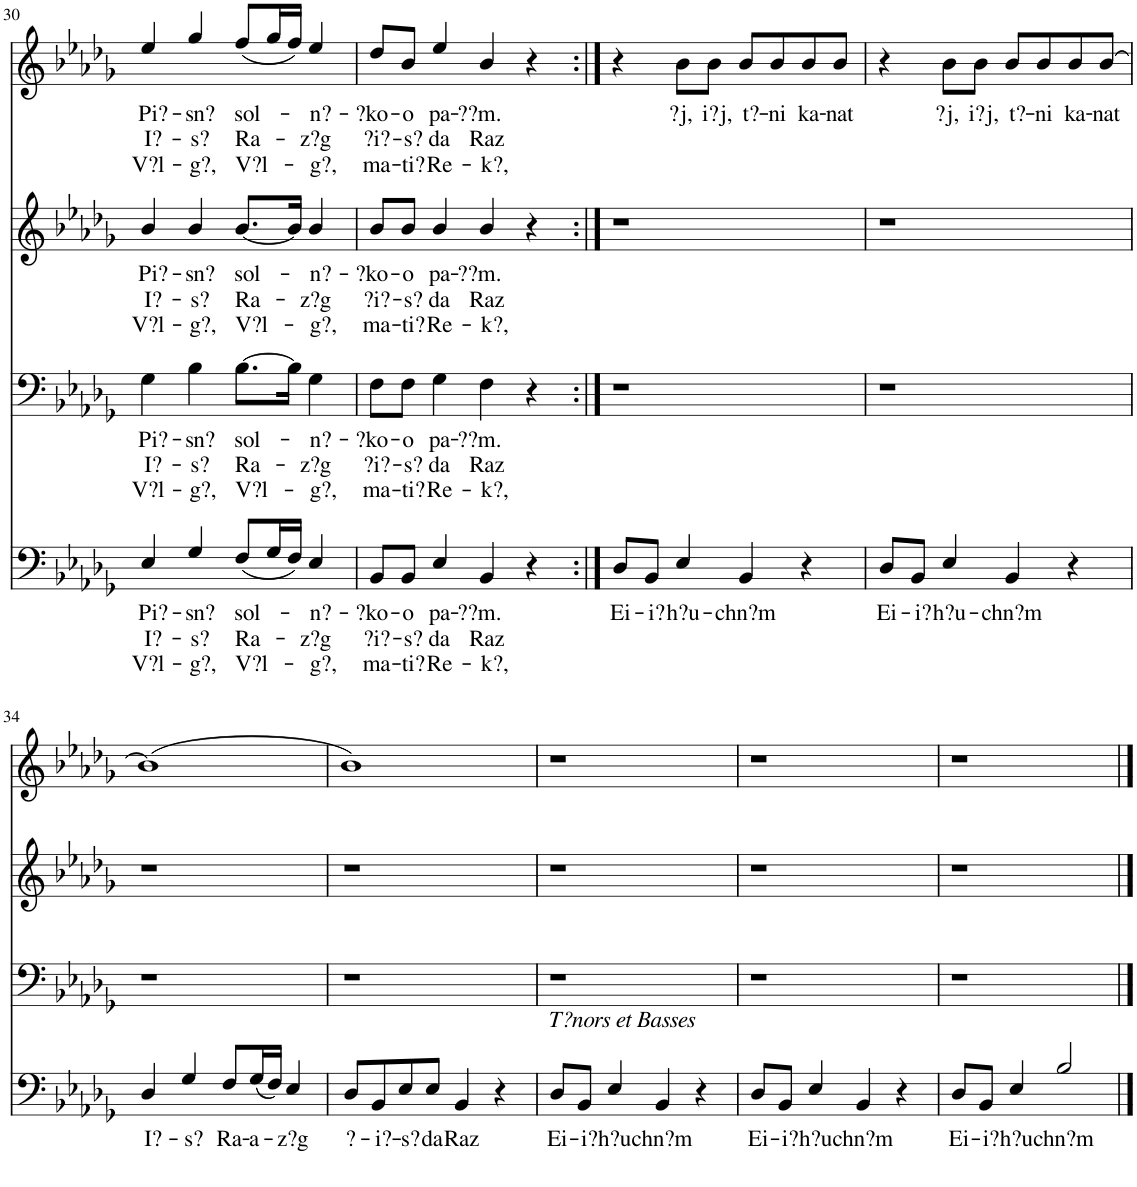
**kern	**text	**text	**text	**kern	**text	**text	**text	**kern	**text	**text	**text	**kern	**text	**text	**text
*part4	*part4	*part4	*part4	*part3	*part3	*part3	*part3	*part2	*part2	*part2	*part2	*part1	*part1	*part1	*part1
*staff4	*staff4	*staff4	*staff4	*staff3	*staff3	*staff3	*staff3	*staff2	*staff2	*staff2	*staff2	*staff1	*staff1	*staff1	*staff1
*I"Basse2	*	*	*	*I"Basse1	*	*	*	*I"T?nor 2	*	*	*	*I"T?nor 1	*	*	*
!!LO:PB:g=z
*clefF4	*	*	*	*clefF4	*	*	*	*clefG2	*	*	*	*clefG2	*	*	*
*	*	*	*	*Trd1c2	*	*	*	*	*	*	*	*	*	*	*
*k[b-e-a-d-g-]	*	*	*	*k[b-e-a-d-g-]	*	*	*	*k[b-e-a-d-g-]	*	*	*	*k[b-e-a-d-g-]	*	*	*
*M4/4	*	*	*	*M4/4	*	*	*	*M4/4	*	*	*	*	*	*	*
*met(c)	*	*	*	*met(c)	*	*	*	*met(c)	*	*	*	*	*	*	*
=30	=30	=30	=30	=30	=30	=30	=30	=30	=30	=30	=30	=30	=30	=30	=30
!	!LO:LY:b	!LO:LY:b	!LO:LY:b	!	!LO:LY:b	!LO:LY:b	!LO:LY:b	!	!LO:LY:b	!LO:LY:b	!LO:LY:b	!	!LO:LY:b	!LO:LY:b	!LO:LY:b
4E-/	Pi?-	I?-	V?l-	4G-\	Pi?-	I?-	V?l-	4b-/	Pi?-	I?-	V?l-	4ee-/	Pi?-	I?-	V?l-
!	!LO:LY:b	!LO:LY:b	!LO:LY:b	!	!LO:LY:b	!LO:LY:b	!LO:LY:b	!	!LO:LY:b	!LO:LY:b	!LO:LY:b	!	!LO:LY:b	!LO:LY:b	!LO:LY:b
4G-/	-sn?	-s?	-g?,	4B-\	-sn?	-s?	-g?,	4b-/	-sn?	-s?	-g?,	4gg-/	-sn?	-s?	-g?,
!	!LO:LY:b	!LO:LY:b	!LO:LY:b	!	!LO:LY:b	!LO:LY:b	!LO:LY:b	!	!LO:LY:b	!LO:LY:b	!LO:LY:b	!	!LO:LY:b	!LO:LY:b	!LO:LY:b
(8F/L	sol-	Ra-	V?l-	[8.B-\L	sol-	Ra-	V?l-	[8.b-/L	sol-	Ra-	V?l-	(8ff/L	sol-	Ra-	V?l-
16G-/L	.	.	.	.	.	.	.	.	.	.	.	16gg-/L	.	.	.
16F/JJ)	.	.	.	16B-\Jk]	.	.	.	16b-/Jk]	.	.	.	16ff/JJ)	.	.	.
!	!LO:LY:b	!LO:LY:b	!LO:LY:b	!	!LO:LY:b	!LO:LY:b	!LO:LY:b	!	!LO:LY:b	!LO:LY:b	!LO:LY:b	!	!LO:LY:b	!LO:LY:b	!LO:LY:b
4E-/	-n?-	-z?g	-g?,	4G-\	-n?-	-z?g	-g?,	4b-/	-n?-	-z?g	-g?,	4ee-/	-n?-	-z?g	-g?,
=31	=31	=31	=31	=31	=31	=31	=31	=31	=31	=31	=31	=31	=31	=31	=31
!	!LO:LY:b	!LO:LY:b	!LO:LY:b	!	!LO:LY:b	!LO:LY:b	!LO:LY:b	!	!LO:LY:b	!LO:LY:b	!LO:LY:b	!	!LO:LY:b	!LO:LY:b	!LO:LY:b
8BB-/L	-?ko-	?i?-	ma-	8F\L	-?ko-	?i?-	ma-	8b-/L	-?ko-	?i?-	ma-	8dd-/L	-?ko-	?i?-	ma-
!	!LO:LY:b	!LO:LY:b	!LO:LY:b	!	!LO:LY:b	!LO:LY:b	!LO:LY:b	!	!LO:LY:b	!LO:LY:b	!LO:LY:b	!	!LO:LY:b	!LO:LY:b	!LO:LY:b
8BB-/J	-o	-s?	-ti?-	8F\J	-o	-s?	-ti?-	8b-/J	-o	-s?	-ti?-	8b-/J	-o	-s?	-ti?-
!	!LO:LY:b	!LO:LY:b	!LO:LY:b	!	!LO:LY:b	!LO:LY:b	!LO:LY:b	!	!LO:LY:b	!LO:LY:b	!LO:LY:b	!	!LO:LY:b	!LO:LY:b	!LO:LY:b
4E-/	pa-	da	-Re-	4G-\	pa-	da	-Re-	4b-/	pa-	da	-Re-	4ee-/	pa-	da	-Re-
!	!LO:LY:b	!LO:LY:b	!LO:LY:b	!	!LO:LY:b	!LO:LY:b	!LO:LY:b	!	!LO:LY:b	!LO:LY:b	!LO:LY:b	!	!LO:LY:b	!LO:LY:b	!LO:LY:b
4BB-/	-??m.	Raz	-k?,	4F\	-??m.	Raz	-k?,	4b-/	-??m.	Raz	-k?,	4b-/	-??m.	Raz	-k?,
4r	.	.	.	4r	.	.	.	4r	.	.	.	4r	.	.	.
=32:|!	=32:|!	=32:|!	=32:|!	=32:|!	=32:|!	=32:|!	=32:|!	=32:|!	=32:|!	=32:|!	=32:|!	=32:|!	=32:|!	=32:|!	=32:|!
!	!LO:LY:b	!	!	!	!	!	!	!	!	!	!	!	!	!	!
8D-/L	Ei-	.	.	1r	.	.	.	1r	.	.	.	4r	.	.	.
!	!LO:LY:b	!	!	!	!	!	!	!	!	!	!	!	!	!	!
8BB-/J	-i?	.	.	.	.	.	.	.	.	.	.	.	.	.	.
!	!LO:LY:b	!	!	!	!	!	!	!	!	!	!	!	!LO:LY:b	!	!
4E-/	h?u-	.	.	.	.	.	.	.	.	.	.	8b-\L	?j,	.	.
!	!	!	!	!	!	!	!	!	!	!	!	!	!LO:LY:b	!	!
.	.	.	.	.	.	.	.	.	.	.	.	8b-\J	i?j,	.	.
!	!LO:LY:b	!	!	!	!	!	!	!	!	!	!	!	!LO:LY:b	!	!
4BB-/	-chn?m	.	.	.	.	.	.	.	.	.	.	8b-/L	t?-	.	.
!	!	!	!	!	!	!	!	!	!	!	!	!	!LO:LY:b	!	!
.	.	.	.	.	.	.	.	.	.	.	.	8b-/	-ni	.	.
!	!	!	!	!	!	!	!	!	!	!	!	!	!LO:LY:b	!	!
4r	.	.	.	.	.	.	.	.	.	.	.	8b-/	ka-	.	.
!	!	!	!	!	!	!	!	!	!	!	!	!	!LO:LY:b	!	!
.	.	.	.	.	.	.	.	.	.	.	.	8b-/J	-nat	.	.
=33	=33	=33	=33	=33	=33	=33	=33	=33	=33	=33	=33	=33	=33	=33	=33
!	!LO:LY:b	!	!	!	!	!	!	!	!	!	!	!	!	!	!
8D-/L	Ei-	.	.	1r	.	.	.	1r	.	.	.	4r	.	.	.
!	!LO:LY:b	!	!	!	!	!	!	!	!	!	!	!	!	!	!
8BB-/J	-i?	.	.	.	.	.	.	.	.	.	.	.	.	.	.
!	!LO:LY:b	!	!	!	!	!	!	!	!	!	!	!	!LO:LY:b	!	!
4E-/	h?u-	.	.	.	.	.	.	.	.	.	.	8b-\L	?j,	.	.
!	!	!	!	!	!	!	!	!	!	!	!	!	!LO:LY:b	!	!
.	.	.	.	.	.	.	.	.	.	.	.	8b-\J	i?j,	.	.
!	!LO:LY:b	!	!	!	!	!	!	!	!	!	!	!	!LO:LY:b	!	!
4BB-/	-chn?m	.	.	.	.	.	.	.	.	.	.	8b-/L	t?-	.	.
!	!	!	!	!	!	!	!	!	!	!	!	!	!LO:LY:b	!	!
.	.	.	.	.	.	.	.	.	.	.	.	8b-/	-ni	.	.
!	!	!	!	!	!	!	!	!	!	!	!	!	!LO:LY:b	!	!
4r	.	.	.	.	.	.	.	.	.	.	.	8b-/	ka-	.	.
!	!	!	!	!	!	!	!	!	!	!	!	!	!LO:LY:b	!	!
.	.	.	.	.	.	.	.	.	.	.	.	[8b-/J	-nat	.	.
!!LO:LB:g=z
=34	=34	=34	=34	=34	=34	=34	=34	=34	=34	=34	=34	=34	=34	=34	=34
!	!LO:LY:b	!	!	!	!	!	!	!	!	!	!	!	!	!	!
4D-/	I?-	.	.	1r	.	.	.	1r	.	.	.	(1b-]	.	.	.
!	!LO:LY:b	!	!	!	!	!	!	!	!	!	!	!	!	!	!
4G-/	-s?	.	.	.	.	.	.	.	.	.	.	.	.	.	.
!	!LO:LY:b	!	!	!	!	!	!	!	!	!	!	!	!	!	!
8F/L	Ra-	.	.	.	.	.	.	.	.	.	.	.	.	.	.
!	!LO:LY:b	!	!	!	!	!	!	!	!	!	!	!	!	!	!
(16G-/L	-a-	.	.	.	.	.	.	.	.	.	.	.	.	.	.
16F/JJ)	.	.	.	.	.	.	.	.	.	.	.	.	.	.	.
!	!LO:LY:b	!	!	!	!	!	!	!	!	!	!	!	!	!	!
4E-/	-z?g	.	.	.	.	.	.	.	.	.	.	.	.	.	.
=35	=35	=35	=35	=35	=35	=35	=35	=35	=35	=35	=35	=35	=35	=35	=35
!	!LO:LY:b	!	!	!	!	!	!	!	!	!	!	!	!	!	!
8D-/L	?-	.	.	1r	.	.	.	1r	.	.	.	1b-)	.	.	.
!	!LO:LY:b	!	!	!	!	!	!	!	!	!	!	!	!	!	!
8BB-/	-i?-	.	.	.	.	.	.	.	.	.	.	.	.	.	.
!	!LO:LY:b	!	!	!	!	!	!	!	!	!	!	!	!	!	!
8E-/	-s?	.	.	.	.	.	.	.	.	.	.	.	.	.	.
!	!LO:LY:b	!	!	!	!	!	!	!	!	!	!	!	!	!	!
8E-/J	da	.	.	.	.	.	.	.	.	.	.	.	.	.	.
!	!LO:LY:b	!	!	!	!	!	!	!	!	!	!	!	!	!	!
4BB-/	Raz	.	.	.	.	.	.	.	.	.	.	.	.	.	.
4r	.	.	.	.	.	.	.	.	.	.	.	.	.	.	.
=36	=36	=36	=36	=36	=36	=36	=36	=36	=36	=36	=36	=36	=36	=36	=36
!	!	!	!	!LO:TX:b:i:t=T?nors et Basses	!	!	!	!	!	!	!	!	!	!	!
!	!LO:LY:b	!	!	!	!	!	!	!	!	!	!	!	!	!	!
8D-/L	Ei-	.	.	1r	.	.	.	1r	.	.	.	1r	.	.	.
!	!LO:LY:b	!	!	!	!	!	!	!	!	!	!	!	!	!	!
8BB-/J	-i?	.	.	.	.	.	.	.	.	.	.	.	.	.	.
!	!LO:LY:b	!	!	!	!	!	!	!	!	!	!	!	!	!	!
4E-/	h?u-	.	.	.	.	.	.	.	.	.	.	.	.	.	.
!	!LO:LY:b	!	!	!	!	!	!	!	!	!	!	!	!	!	!
4BB-/	-chn?m	.	.	.	.	.	.	.	.	.	.	.	.	.	.
4r	.	.	.	.	.	.	.	.	.	.	.	.	.	.	.
=37	=37	=37	=37	=37	=37	=37	=37	=37	=37	=37	=37	=37	=37	=37	=37
!	!LO:LY:b	!	!	!	!	!	!	!	!	!	!	!	!	!	!
8D-/L	Ei-	.	.	1r	.	.	.	1r	.	.	.	1r	.	.	.
!	!LO:LY:b	!	!	!	!	!	!	!	!	!	!	!	!	!	!
8BB-/J	-i?	.	.	.	.	.	.	.	.	.	.	.	.	.	.
!	!LO:LY:b	!	!	!	!	!	!	!	!	!	!	!	!	!	!
4E-/	h?u-	.	.	.	.	.	.	.	.	.	.	.	.	.	.
!	!LO:LY:b	!	!	!	!	!	!	!	!	!	!	!	!	!	!
4BB-/	-chn?m	.	.	.	.	.	.	.	.	.	.	.	.	.	.
4r	.	.	.	.	.	.	.	.	.	.	.	.	.	.	.
=38	=38	=38	=38	=38	=38	=38	=38	=38	=38	=38	=38	=38	=38	=38	=38
!	!LO:LY:b	!	!	!	!	!	!	!	!	!	!	!	!	!	!
8D-/L	Ei-	.	.	1r	.	.	.	1r	.	.	.	1r	.	.	.
!	!LO:LY:b	!	!	!	!	!	!	!	!	!	!	!	!	!	!
8BB-/J	-i?	.	.	.	.	.	.	.	.	.	.	.	.	.	.
!	!LO:LY:b	!	!	!	!	!	!	!	!	!	!	!	!	!	!
4E-/	h?u-	.	.	.	.	.	.	.	.	.	.	.	.	.	.
!	!LO:LY:b	!	!	!	!	!	!	!	!	!	!	!	!	!	!
2B-/	-chn?m	.	.	.	.	.	.	.	.	.	.	.	.	.	.
==	==	==	==	==	==	==	==	==	==	==	==	==	==	==	==
*-	*-	*-	*-	*-	*-	*-	*-	*-	*-	*-	*-	*-	*-	*-	*-
